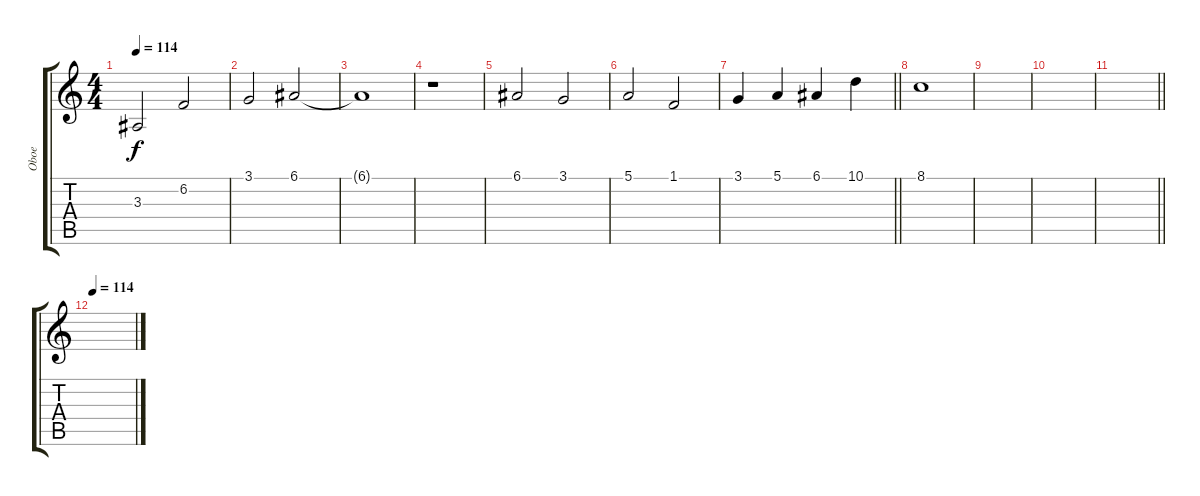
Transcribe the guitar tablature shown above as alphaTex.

\track ("Oboe" "Oboe") {instrument oboe}
\staff {score tabs}
\tuning (E4 B3 G3 D3 A2 E2) {hide}
\ts (4 4)
\tempo 114
\clef g2
\ks c
3.3.2{dy f} 6.2.2 |
3.1.2 6.1.2 |
6.1{t}.1{volume 7} |
r.1 |
6.1.2{volume 12} 3.1.2 |
5.1.2 1.1.2 |
\barLineRight lightlight
3.1.4 5.1.4 6.1.4 10.1.4 |
\section ("" "")
8.1.1{volume 4} |
|
|
\barLineRight lightlight
|
\section ("" "")
\tempo 114
